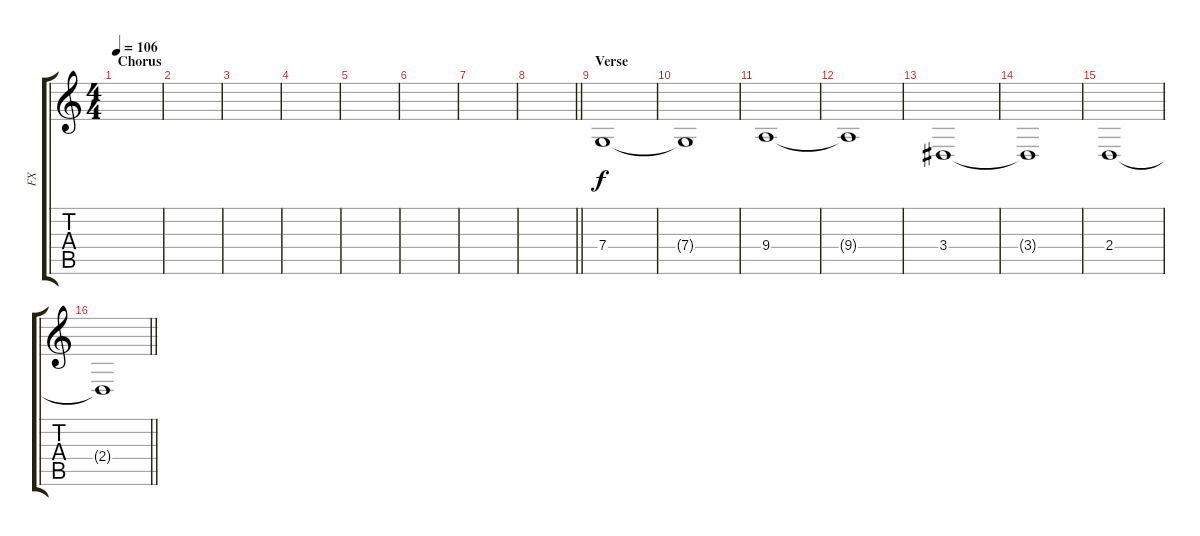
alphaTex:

\track ("FX" "FX") {instrument choiraahs}
\staff {score tabs}
\tuning (D4 A3 F3 C3 G2 C2) {hide}
\ts (4 4)
\section ("" "Chorus")
\tempo 106
\clef g2
\ks c
|
|
|
|
|
|
|
\barLineRight lightlight
|
\section ("" "Verse")
7.4.1 |
7.4{t}.1 |
9.4.1 |
9.4{t}.1 |
3.4.1 |
3.4{t}.1 |
2.4.1 |
\barLineRight lightlight
2.4{t}.1
